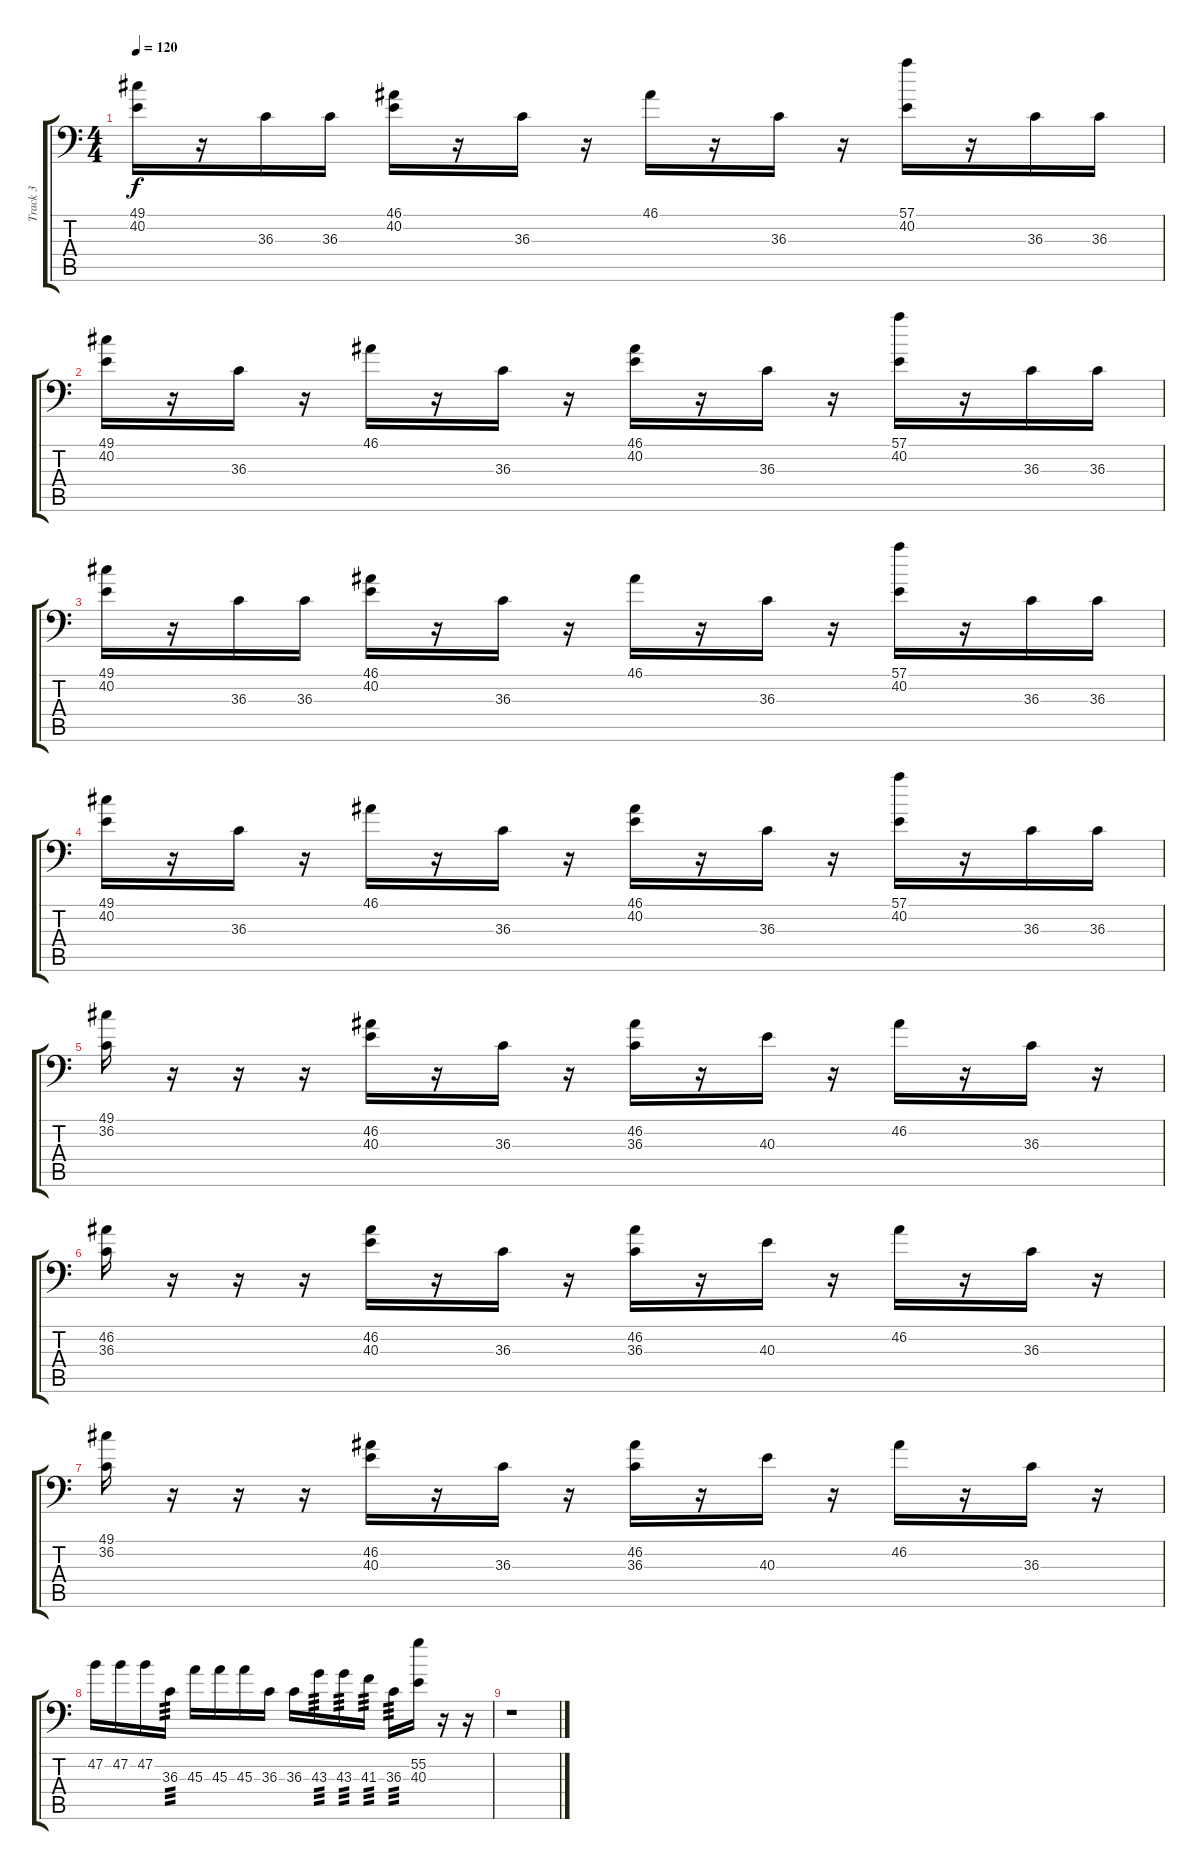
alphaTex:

\track ("Track 3" "Track 3") {instrument acousticgrandpiano}
\staff {score tabs}
\tuning (C-1 C-1 C-1 C-1 C-1 C-1) {hide}
\ts (4 4)
\tempo 120
\clef f4
\ks c
(49.1 40.2).16{dy f} r.16 36.3.16 36.3.16 (46.1 40.2).16 r.16 36.3.16 r.16 46.1.16 r.16 36.3.16 r.16 (57.1 40.2).16 r.16 36.3.16 36.3.16 |
(49.1 40.2).16 r.16 36.3.16 r.16 46.1.16 r.16 36.3.16 r.16 (46.1 40.2).16 r.16 36.3.16 r.16 (57.1 40.2).16 r.16 36.3.16 36.3.16 |
(49.1 40.2).16 r.16 36.3.16 36.3.16 (46.1 40.2).16 r.16 36.3.16 r.16 46.1.16 r.16 36.3.16 r.16 (57.1 40.2).16 r.16 36.3.16 36.3.16 |
(49.1 40.2).16 r.16 36.3.16 r.16 46.1.16 r.16 36.3.16 r.16 (46.1 40.2).16 r.16 36.3.16 r.16 (57.1 40.2).16 r.16 36.3.16 36.3.16 |
(49.1 36.2).16 r.16 r.16 r.16 (46.2 40.3).16 r.16 36.3.16 r.16 (46.2 36.3).16 r.16 40.3.16 r.16 46.2.16 r.16 36.3.16 r.16 |
(46.2 36.3).16 r.16 r.16 r.16 (46.2 40.3).16 r.16 36.3.16 r.16 (46.2 36.3).16 r.16 40.3.16 r.16 46.2.16 r.16 36.3.16 r.16 |
(49.1 36.2).16 r.16 r.16 r.16 (46.2 40.3).16 r.16 36.3.16 r.16 (46.2 36.3).16 r.16 40.3.16 r.16 46.2.16 r.16 36.3.16 r.16 |
47.2.16 47.2.16 47.2.16 36.3.16{tp 3} 45.3.16 45.3.16 45.3.16 36.3.16 36.3.16 43.3.16{tp 3} 43.3.16{tp 3} 41.3.16{tp 3} 36.3.16{tp 3} (55.2 40.3).16 r.16 r.16 |
r.1
